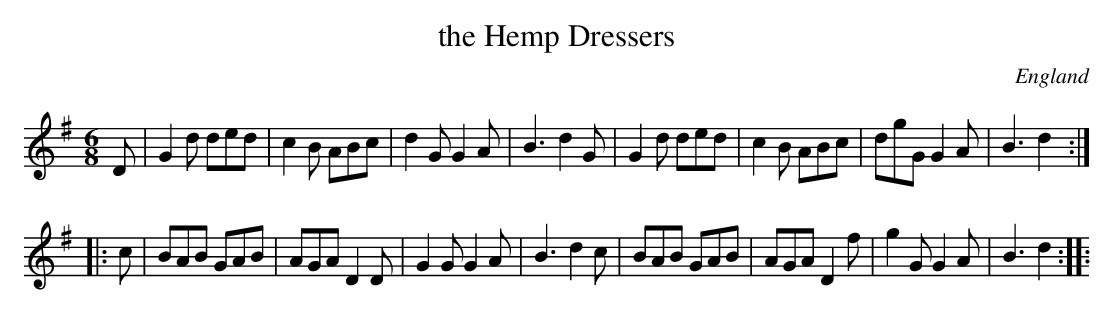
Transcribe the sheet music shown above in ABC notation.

X:1
T:the Hemp Dressers
L:1/8
M:6/8
O:England
K:G
D |\
G2d ded | c2B ABc | d2G G2A | B3 d2G  |\
G2d ded | c2B ABc | dgG G2A | B3 d2 ::
c |\
BAB GAB | AGA D2D | G2G G2A | B3 d2c |\
BAB GAB | AGA D2f | g2G G2A | B3 d2 ::
